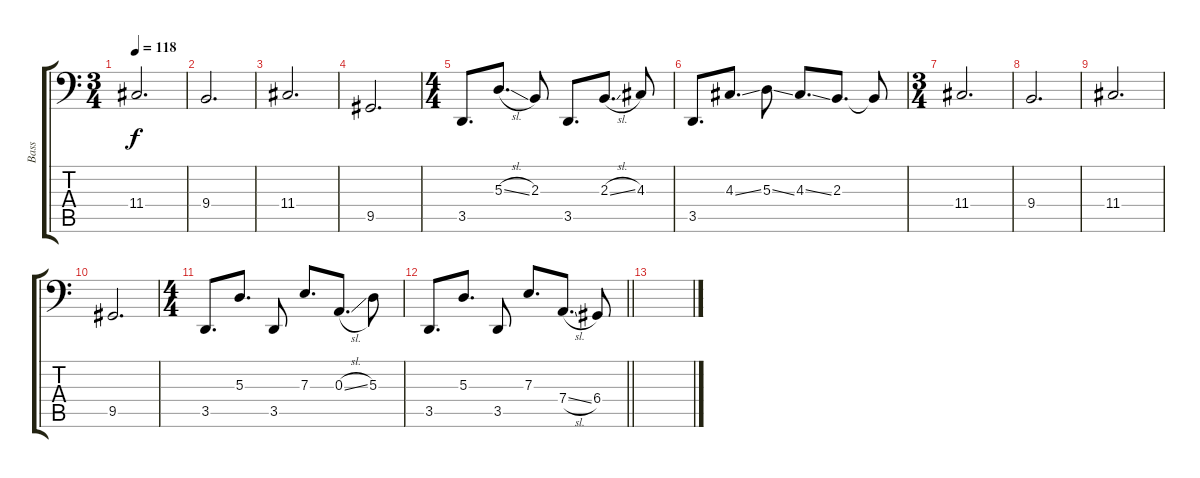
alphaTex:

\track ("Bass" "Bass") {instrument electricbassfinger}
\staff {score tabs}
\tuning (G2 D2 A1 D1 B0 E0) {hide}
\ts (3 4)
\section ("" "")
\tempo 118
\clef f4
\ks c
11.4.2{d dy f} |
9.4.2{d} |
11.4.2{d} |
9.5.2{d} |
\ts (4 4)
3.5.8{d} 5.3{sl}.8{d} 2.3.8 3.5.8{d} 2.3{sl}.8{d} 4.3.8 |
3.5.8{d} 4.3{ss}.8{d} 5.3{ss}.8 4.3{ss}.8{d} 2.3.8{d} 2.3{t}.8 |
\ts (3 4)
11.4.2{d} |
9.4.2{d} |
11.4.2{d} |
9.5.2{d} |
\ts (4 4)
3.5.8{d} 5.3.8{d} 3.5.8 7.3.8{d} 0.3{sl}.8{d} 5.3.8 |
\barLineRight lightlight
3.5.8{d} 5.3.8{d} 3.5.8 7.3.8{d} 7.4{sl}.8{d} 6.4.8 |
\section ("" "")
